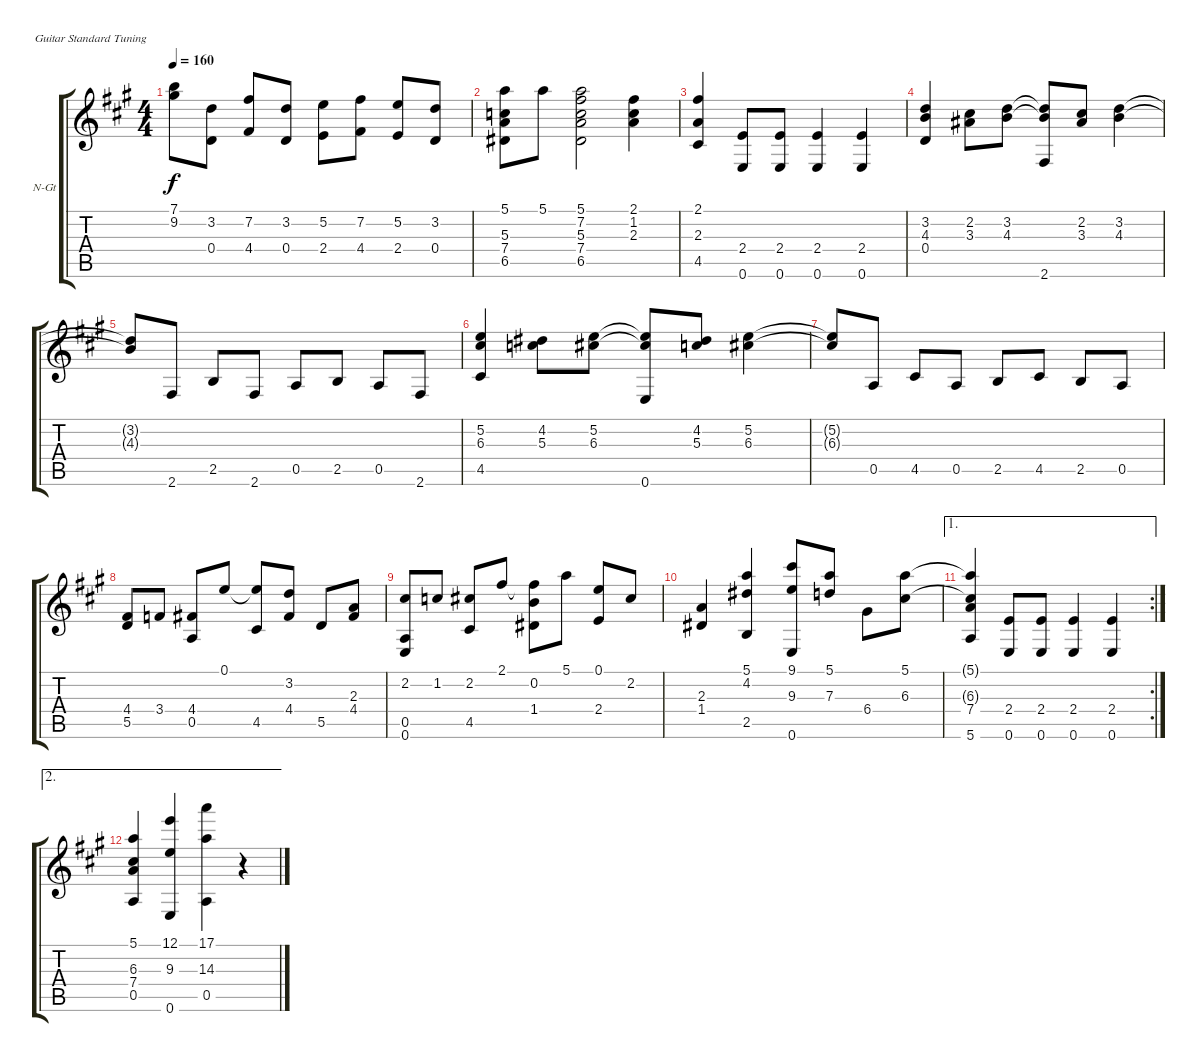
\bracketExtendMode groupsimilarinstruments
\firstSystemTrackNameOrientation horizontal
\otherSystemsTrackNameOrientation horizontal
\track ("Classic Guitar" "N-Gt") {instrument acousticguitarnylon}
\staff {score tabs}
\tuning (E4 B3 G3 D3 A2 E2)
\ts (4 4)
\tempo 160
\clef g2
\ks a
(7.1{t} 9.2{t}).8{dy f} (0.4 3.2).8 (4.4 7.2).8 (0.4 3.2).8 (5.2 2.4).8 (4.4 7.2).8 (2.4 5.2).8 (0.4 3.2).8 |
(5.1 5.3 7.4 6.5).8 5.1.8 (5.1 7.2 5.3 7.4 6.5).2 (2.1 2.3 1.2).4 |
(2.1 2.3 4.5).4 (0.6 2.4).8 (0.6 2.4).8 (0.6 2.4).4 (0.6 2.4).4 |
(0.4 3.2 4.3).4 (2.2 3.3).8 (4.3 3.2).8 (3.2{t} 4.3{t} 2.6).8 (2.2 3.3).8 (4.3 3.2).4 |
(3.2{t} 4.3{t}).8 2.6.8 2.5.8 2.6.8 0.5.8 2.5.8 0.5.8 2.6.8 |
(5.2 4.5 6.3).4 (5.3 4.2).8 (6.3 5.2).8 (5.2{t} 6.3{t} 0.6).8 (5.3 4.2).8 (6.3 5.2).4 |
(5.2{t} 6.3{t}).8 0.5.8 4.5.8 0.5.8 2.5.8 4.5.8 2.5.8 0.5.8 |
(5.5 4.4).8 3.4.8 (4.4 0.5).8 0.1.8 (0.1{t} 4.5).8 (3.2 4.4).8 5.5.8 (4.4 2.3).8 |
(0.6 0.5 2.2).8 1.2.8 (2.2 4.5).8 2.1.8 (2.1{t} 0.2 1.4).8 5.1.8 (0.1 2.4).8 2.2.8 |
(1.4 2.3).4 (4.2 5.1 2.5).4 (9.1 9.3 0.6).8 (7.3 5.1).8 6.4.8 (5.1 6.3).8 |
\ae 1
\rc 2
(6.3{t} 5.1{t} 7.4 5.6).4 (0.6 2.4).8 (0.6 2.4).8 (0.6 2.4).4 (0.6 2.4).4 |
\ae 2
(6.3 5.1 7.4 0.5).4 (12.1 9.3 0.6).4 (17.1 14.3 0.5).4 r.4
